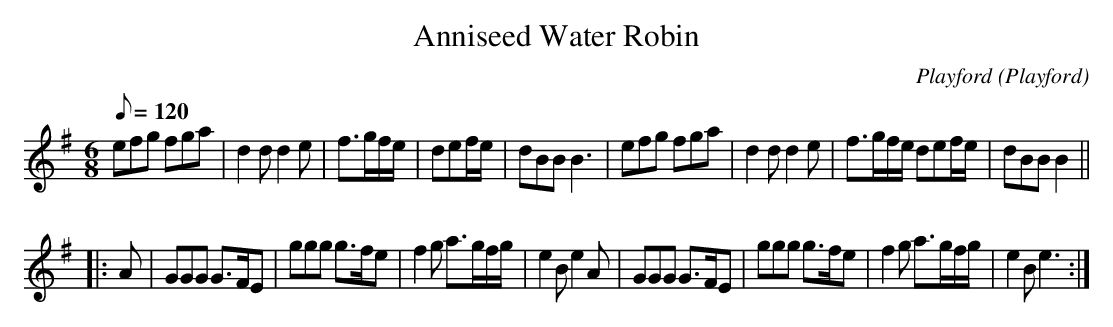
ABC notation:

X:1
T:Anniseed Water Robin
M:6/8
L:1/8
Q:120
C:Playford
O:Playford
K:G
efg fga| d2 d d2 e| f>gf/2e/2| def/2e/2|dBB B3| efg fga| d2 d d2 e |f>gf/2e/2 def/2e/2|dBB B2||
|: A|GGG G>FE| ggg g>fe| f2 g a>gf/2g/2|e2 B e2 A|GGG G>FE| ggg g>fe | f2 g a>gf/2g/2|e2 B e3:|
